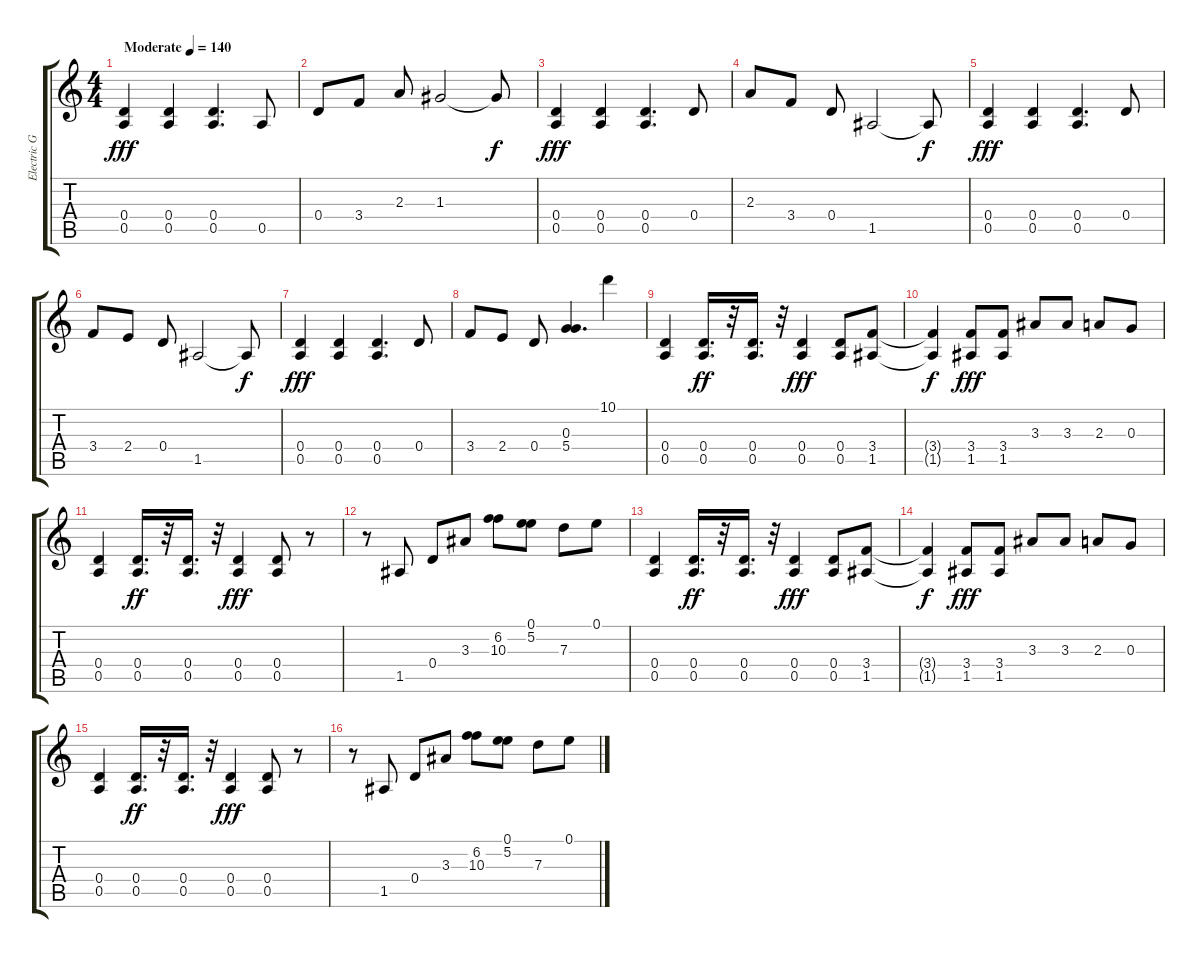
\track ("Electric Guitar 2" "Electric G") {instrument distortionguitar}
\staff {score tabs}
\tuning (E4 B3 G3 D3 A2 E2) {hide}
\ts (4 4)
\tempo (140 "Moderate")
\clef g2
\ks c
(0.4 0.5).4{dy fff instrument distortionguitar} (0.4 0.5).4 (0.4 0.5).4{d} 0.5.8 |
0.4.8 3.4.8 2.3.8 1.3.2 1.3{t}.8{dy f} |
(0.4 0.5).4{dy fff} (0.4 0.5).4 (0.4 0.5).4{d} 0.4.8 |
2.3.8 3.4.8 0.4.8 1.5.2 1.5{t}.8{dy f} |
(0.4 0.5).4{dy fff} (0.4 0.5).4 (0.4 0.5).4{d} 0.4.8 |
3.4.8 2.4.8 0.4.8 1.5.2 1.5{t}.8{dy f} |
(0.4 0.5).4{dy fff} (0.4 0.5).4 (0.4 0.5).4{d} 0.4.8 |
3.4.8 2.4.8 0.4.8 (0.3 5.4).4{d} 10.1.4 |
(0.4 0.5).4 (0.4 0.5).16{d dy ff} r.32 (0.4 0.5).16{d} r.32 (0.4 0.5).4{dy fff} (0.4 0.5).8 (3.4 1.5).8 |
(3.4{t} 1.5{t}).4{dy f} (3.4 1.5).8{dy fff} (3.4 1.5).8 3.3.8 3.3.8 2.3.8 0.3.8 |
(0.4 0.5).4 (0.4 0.5).16{d dy ff} r.32 (0.4 0.5).16{d} r.32 (0.4 0.5).4{dy fff} (0.4 0.5).8 r.8 |
r.8 1.5.8 0.4.8 3.3.8 (6.2 10.3).8 (0.1 5.2).8 7.3.8 0.1.8 |
(0.4 0.5).4 (0.4 0.5).16{d dy ff} r.32 (0.4 0.5).16{d} r.32 (0.4 0.5).4{dy fff} (0.4 0.5).8 (3.4 1.5).8 |
(3.4{t} 1.5{t}).4{dy f} (3.4 1.5).8{dy fff} (3.4 1.5).8 3.3.8 3.3.8 2.3.8 0.3.8 |
(0.4 0.5).4 (0.4 0.5).16{d dy ff} r.32 (0.4 0.5).16{d} r.32 (0.4 0.5).4{dy fff} (0.4 0.5).8 r.8 |
r.8 1.5.8 0.4.8 3.3.8 (6.2 10.3).8 (0.1 5.2).8 7.3.8 0.1.8
